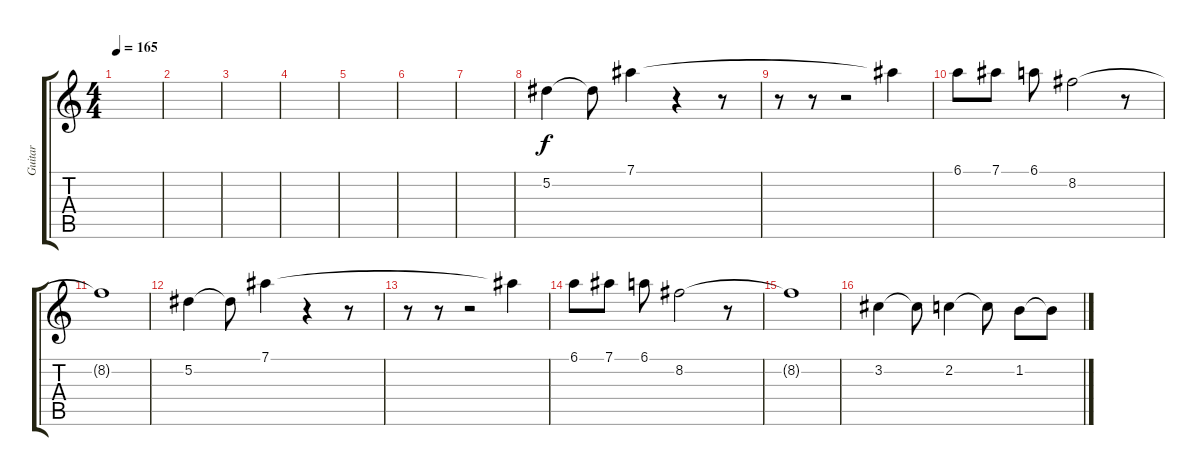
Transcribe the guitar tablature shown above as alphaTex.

\track ("Guitar" "Guitar") {instrument overdrivenguitar}
\staff {score tabs}
\tuning (Eb4 Bb3 Gb3 Db3 Ab2 Eb2) {hide}
\ts (4 4)
\tempo 165
\clef g2
\ks c
|
|
|
|
|
|
|
5.2.4 5.2{t}.8 7.1.4 r.4 r.8 |
r.8 r.8 r.2 7.1{t}.4 |
6.1.8 7.1.8 6.1.8 8.2.2 r.8 |
8.2{t}.1 |
5.2.4 5.2{t}.8 7.1.4 r.4 r.8 |
r.8 r.8 r.2 7.1{t}.4 |
6.1.8 7.1.8 6.1.8 8.2.2 r.8 |
8.2{t}.1 |
3.2.4 3.2{t}.8 2.2.4 2.2{t}.8 1.2.8 1.2{t}.8
